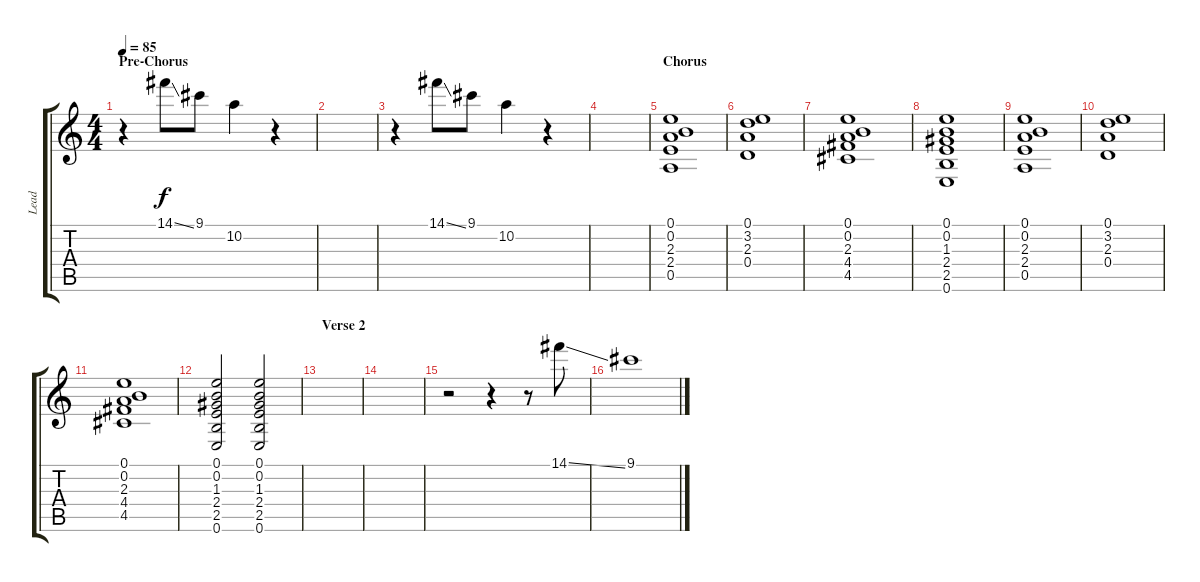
\track ("Lead" "Lead") {instrument distortionguitar}
\staff {score tabs}
\tuning (E4 B3 G3 D3 A2 E2) {hide}
\ts (4 4)
\section ("" "Pre-Chorus")
\tempo 85
\clef g2
\ks c
r.4{dy f} 14.1{ss}.8{volume 10} 9.1.8 10.2.4 r.4 |
|
r.4 14.1{ss}.8 9.1.8 10.2.4 r.4 |
|
\section ("" "Chorus")
(0.1 0.2 2.3 2.4 0.5).1 |
(0.1 3.2 2.3 0.4).1 |
(0.1 0.2 2.3 4.4 4.5).1 |
(0.1 0.2 1.3 2.4 2.5 0.6).1 |
(0.1 0.2 2.3 2.4 0.5).1 |
(0.1 3.2 2.3 0.4).1 |
(0.1 0.2 2.3 4.4 4.5).1 |
(0.1 0.2 1.3 2.4 2.5 0.6).2 (0.1 0.2 1.3 2.4 2.5 0.6).2 |
\section ("" "Verse 2")
|
|
r.2 r.4 r.8 14.1{ss}.8 |
9.1.1
